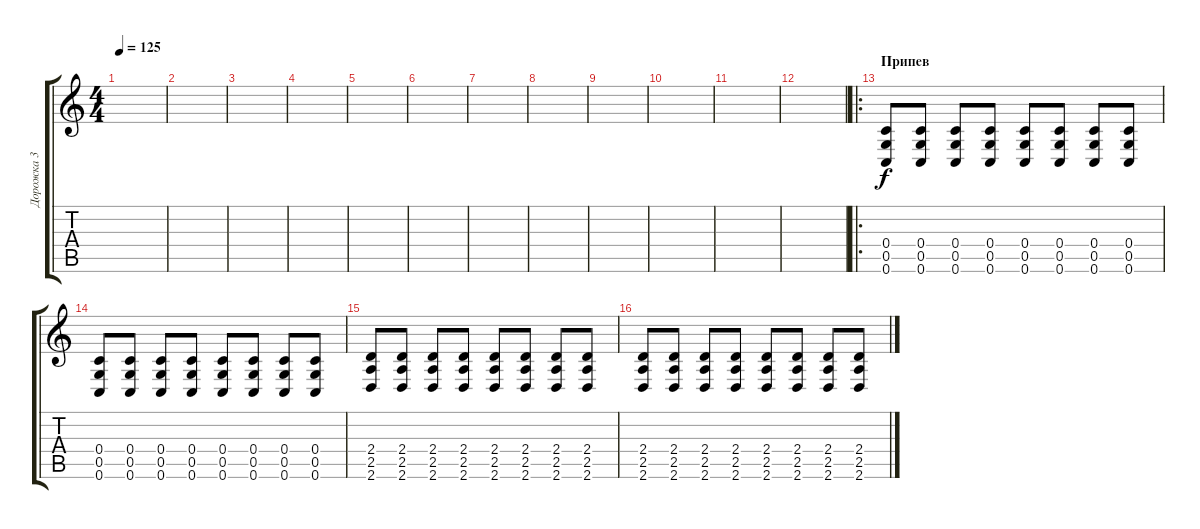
\track ("Дорожка 3" "Дорожка 3") {instrument distortionguitar}
\staff {score tabs}
\tuning (E4 B3 G3 C3 G2 C2) {hide}
\ts (4 4)
\tempo 125
\clef g2
\ks c
|
|
|
|
|
|
|
|
|
|
|
|
\ro
\section ("" "Припев")
(0.4 0.5 0.6).8{volume 13 balance 13 instrument distortionguitar} (0.4 0.5 0.6).8 (0.4 0.5 0.6).8 (0.4 0.5 0.6).8 (0.4 0.5 0.6).8 (0.4 0.5 0.6).8 (0.4 0.5 0.6).8 (0.4 0.5 0.6).8 |
(0.4 0.5 0.6).8 (0.4 0.5 0.6).8 (0.4 0.5 0.6).8 (0.4 0.5 0.6).8 (0.4 0.5 0.6).8 (0.4 0.5 0.6).8 (0.4 0.5 0.6).8 (0.4 0.5 0.6).8 |
(2.4 2.5 2.6).8 (2.4 2.5 2.6).8 (2.4 2.5 2.6).8 (2.4 2.5 2.6).8 (2.4 2.5 2.6).8 (2.4 2.5 2.6).8 (2.4 2.5 2.6).8 (2.4 2.5 2.6).8 |
(2.4 2.5 2.6).8 (2.4 2.5 2.6).8 (2.4 2.5 2.6).8 (2.4 2.5 2.6).8 (2.4 2.5 2.6).8 (2.4 2.5 2.6).8 (2.4 2.5 2.6).8 (2.4 2.5 2.6).8
